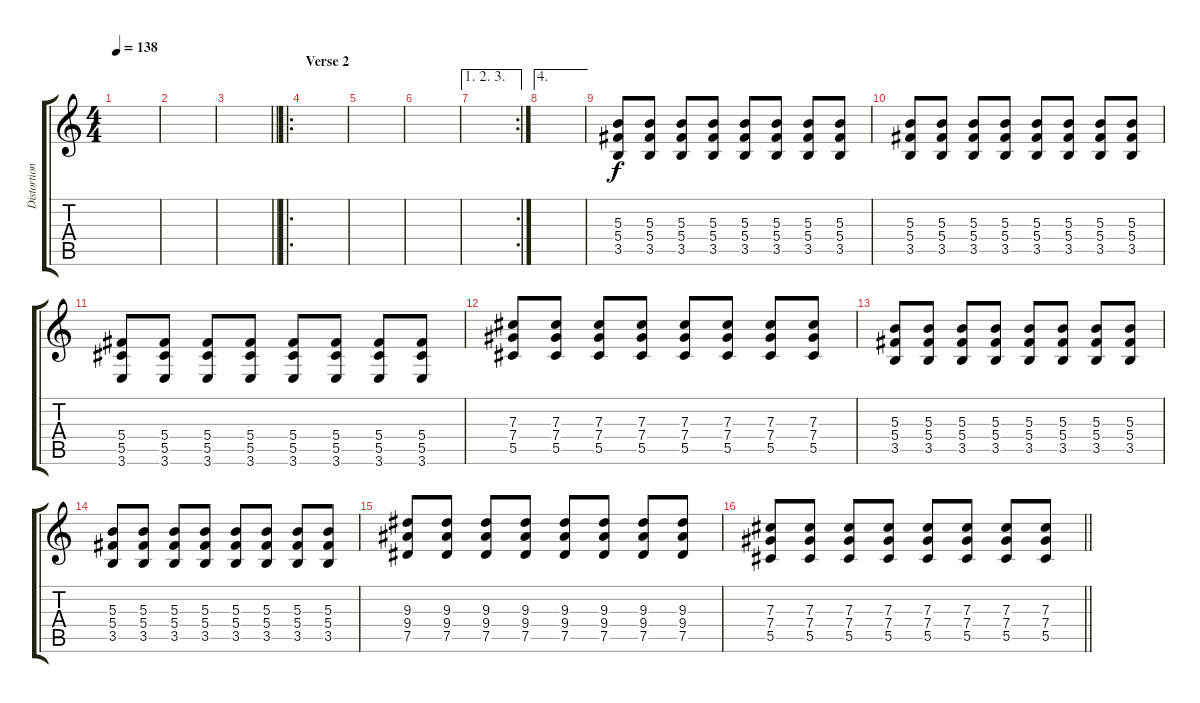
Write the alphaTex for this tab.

\track ("Distortion" "Distortion") {instrument distortionguitar}
\staff {score tabs}
\tuning (Eb4 Bb3 Gb3 Db3 Ab2 Db2) {hide}
\ts (4 4)
\tempo 138
\clef g2
\ks c
|
|
\barLineRight lightlight
|
\ro
\section ("" "Verse 2")
|
|
|
\ae (1 2 3)
\rc 2
|
\ae 4
|
(5.3 5.4 3.5).8 (5.3 5.4 3.5).8 (5.3 5.4 3.5).8 (5.3 5.4 3.5).8 (5.3 5.4 3.5).8 (5.3 5.4 3.5).8 (5.3 5.4 3.5).8 (5.3 5.4 3.5).8 |
(5.3 5.4 3.5).8 (5.3 5.4 3.5).8 (5.3 5.4 3.5).8 (5.3 5.4 3.5).8 (5.3 5.4 3.5).8 (5.3 5.4 3.5).8 (5.3 5.4 3.5).8 (5.3 5.4 3.5).8 |
(5.4 5.5 3.6).8 (5.4 5.5 3.6).8 (5.4 5.5 3.6).8 (5.4 5.5 3.6).8 (5.4 5.5 3.6).8 (5.4 5.5 3.6).8 (5.4 5.5 3.6).8 (5.4 5.5 3.6).8 |
(7.3 7.4 5.5).8 (7.3 7.4 5.5).8 (7.3 7.4 5.5).8 (7.3 7.4 5.5).8 (7.3 7.4 5.5).8 (7.3 7.4 5.5).8 (7.3 7.4 5.5).8 (7.3 7.4 5.5).8 |
(5.3 5.4 3.5).8 (5.3 5.4 3.5).8 (5.3 5.4 3.5).8 (5.3 5.4 3.5).8 (5.3 5.4 3.5).8 (5.3 5.4 3.5).8 (5.3 5.4 3.5).8 (5.3 5.4 3.5).8 |
(5.3 5.4 3.5).8 (5.3 5.4 3.5).8 (5.3 5.4 3.5).8 (5.3 5.4 3.5).8 (5.3 5.4 3.5).8 (5.3 5.4 3.5).8 (5.3 5.4 3.5).8 (5.3 5.4 3.5).8 |
(9.3 9.4 7.5).8 (9.3 9.4 7.5).8 (9.3 9.4 7.5).8 (9.3 9.4 7.5).8 (9.3 9.4 7.5).8 (9.3 9.4 7.5).8 (9.3 9.4 7.5).8 (9.3 9.4 7.5).8 |
\barLineRight lightlight
(7.3 7.4 5.5).8 (7.3 7.4 5.5).8 (7.3 7.4 5.5).8 (7.3 7.4 5.5).8 (7.3 7.4 5.5).8 (7.3 7.4 5.5).8 (7.3 7.4 5.5).8 (7.3 7.4 5.5).8
